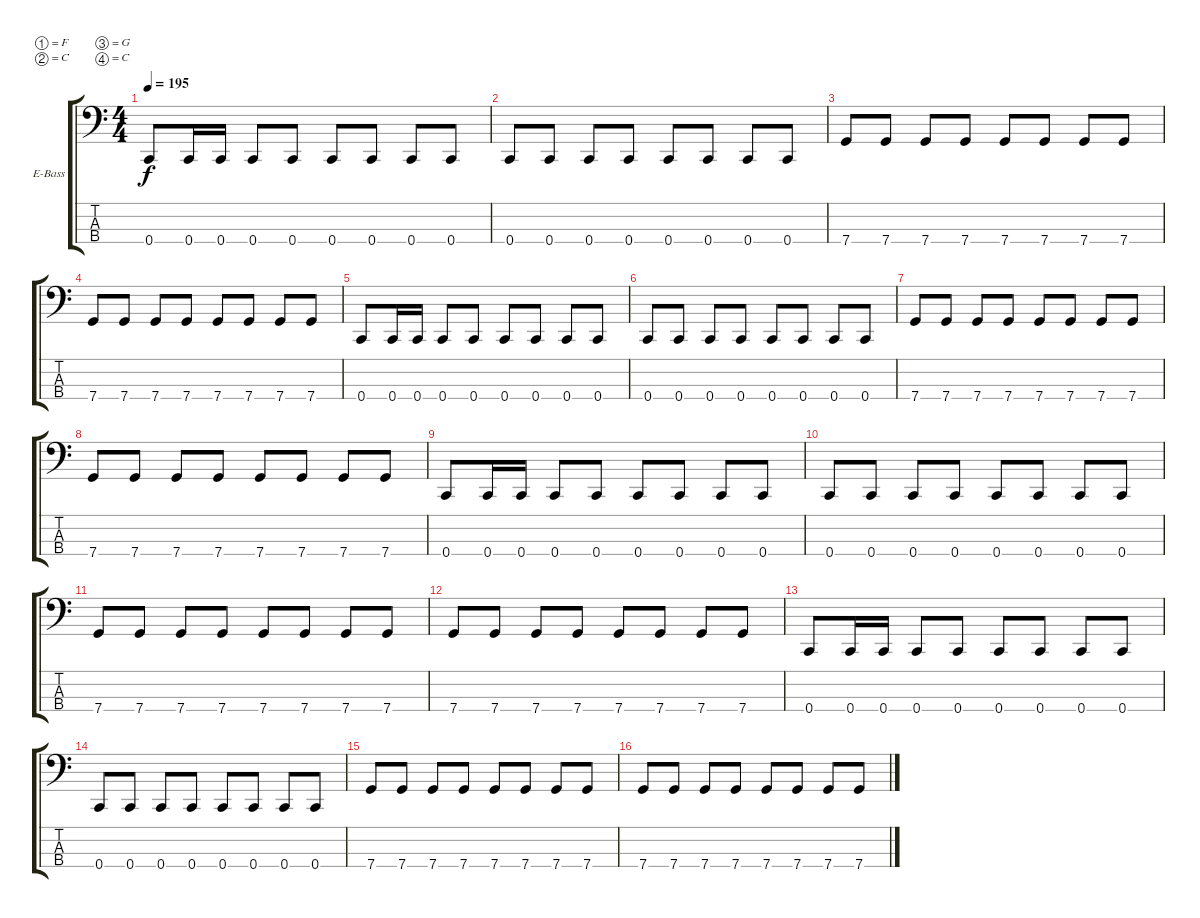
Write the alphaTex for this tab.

\defaultSystemsLayout 4
\bracketExtendMode groupsimilarinstruments
\firstSystemTrackNameOrientation horizontal
\otherSystemsTrackNameOrientation horizontal
\track ("Electric Bass" "E-Bass") {instrument electricbassfinger}
\staff {score tabs}
\tuning (F2 C2 G1 C1)
\ts (4 4)
\tempo 195
\clef f4
\ks c
0.4.8{dy f} 0.4.16 0.4.16 0.4.8 0.4.8 0.4.8 0.4.8 0.4.8 0.4.8 |
0.4.8 0.4.8 0.4.8 0.4.8 0.4.8 0.4.8 0.4.8 0.4.8 |
7.4.8 7.4.8 7.4.8 7.4.8 7.4.8 7.4.8 7.4.8 7.4.8 |
7.4.8 7.4.8 7.4.8 7.4.8 7.4.8 7.4.8 7.4.8 7.4.8 |
0.4.8 0.4.16 0.4.16 0.4.8 0.4.8 0.4.8 0.4.8 0.4.8 0.4.8 |
0.4.8 0.4.8 0.4.8 0.4.8 0.4.8 0.4.8 0.4.8 0.4.8 |
7.4.8 7.4.8 7.4.8 7.4.8 7.4.8 7.4.8 7.4.8 7.4.8 |
7.4.8 7.4.8 7.4.8 7.4.8 7.4.8 7.4.8 7.4.8 7.4.8 |
0.4.8 0.4.16 0.4.16 0.4.8 0.4.8 0.4.8 0.4.8 0.4.8 0.4.8 |
0.4.8 0.4.8 0.4.8 0.4.8 0.4.8 0.4.8 0.4.8 0.4.8 |
7.4.8 7.4.8 7.4.8 7.4.8 7.4.8 7.4.8 7.4.8 7.4.8 |
7.4.8 7.4.8 7.4.8 7.4.8 7.4.8 7.4.8 7.4.8 7.4.8 |
0.4.8 0.4.16 0.4.16 0.4.8 0.4.8 0.4.8 0.4.8 0.4.8 0.4.8 |
0.4.8 0.4.8 0.4.8 0.4.8 0.4.8 0.4.8 0.4.8 0.4.8 |
7.4.8 7.4.8 7.4.8 7.4.8 7.4.8 7.4.8 7.4.8 7.4.8 |
7.4.8 7.4.8 7.4.8 7.4.8 7.4.8 7.4.8 7.4.8 7.4.8
